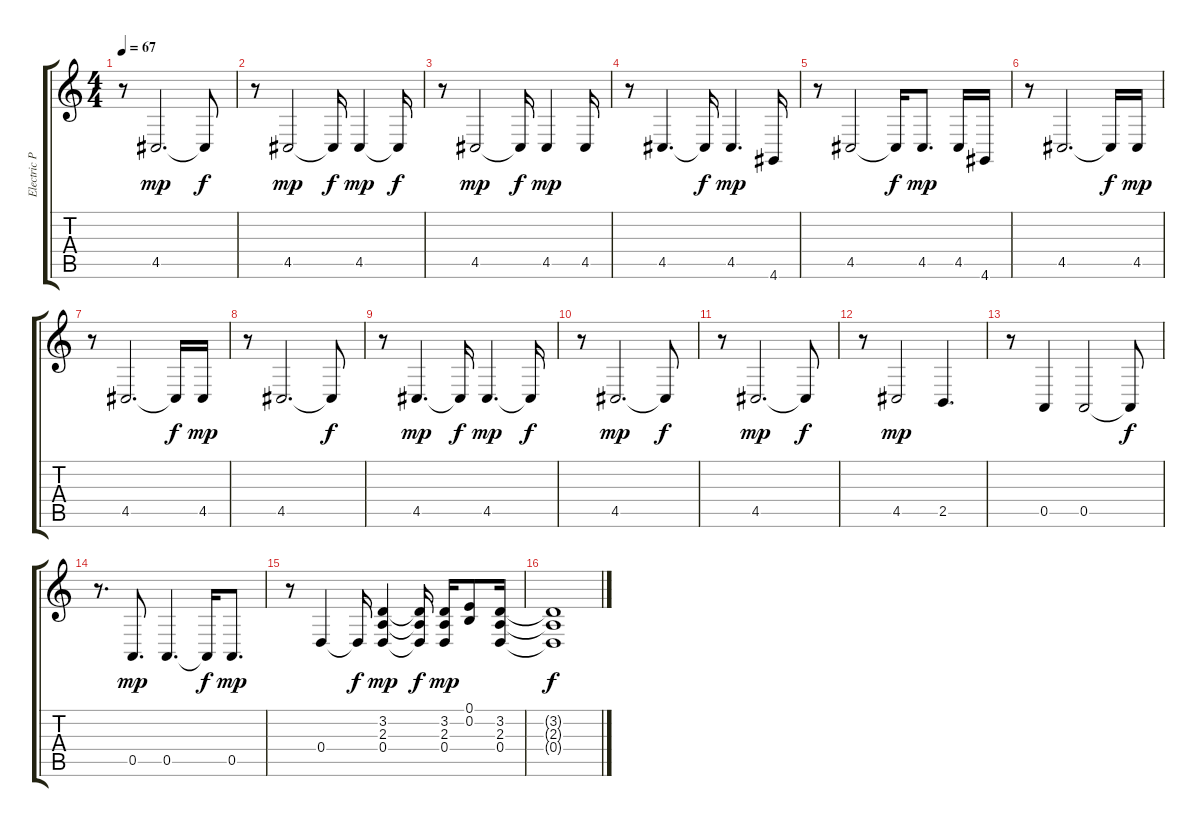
\track ("Electric Piano Lower" "Electric P") {instrument ocarina}
\staff {score tabs}
\tuning (E4 B3 G3 D3 A2 E2) {hide}
\ts (4 4)
\tempo 67
\clef g2
\ks c
r.8{dy f} 4.5.2{d dy mp} 4.5{t}.8{dy f} |
r.8 4.5.2{dy mp} 4.5{t}.16{dy f} 4.5.4{dy mp} 4.5{t}.16{dy f} |
r.8 4.5.2{dy mp} 4.5{t}.16{dy f} 4.5.4{dy mp} 4.5.16 |
r.8 4.5.4{d} 4.5{t}.16{dy f} 4.5.4{d dy mp} 4.6.16 |
r.8 4.5.2 4.5{t}.16{dy f} 4.5.8{d dy mp} 4.5.16 4.6.16 |
r.8 4.5.2{d} 4.5{t}.16{dy f} 4.5.16{dy mp} |
r.8 4.5.2{d} 4.5{t}.16{dy f} 4.5.16{dy mp} |
r.8 4.5.2{d} 4.5{t}.8{dy f} |
r.8 4.5.4{d dy mp} 4.5{t}.16{dy f} 4.5.4{d dy mp} 4.5{t}.16{dy f} |
r.8 4.5.2{d dy mp} 4.5{t}.8{dy f} |
r.8 4.5.2{d dy mp} 4.5{t}.8{dy f} |
r.8 4.5.2{dy mp} 2.5.4{d} |
r.8 0.5.4 0.5.2 0.5{t}.8{dy f} |
r.8{d} 0.5.8{d dy mp} 0.5.4{d} 0.5{t}.16{dy f} 0.5.8{d dy mp} |
r.8 0.4.4 0.4{t}.16{dy f} (3.2 2.3 0.4).4{dy mp} (3.2{t} 2.3{t} 0.4{t}).16{dy f} (3.2 2.3 0.4).16{dy mp} (0.1 0.2).8 (3.2 2.3 0.4).16 |
(3.2{t} 2.3{t} 0.4{t}).1{dy f}
